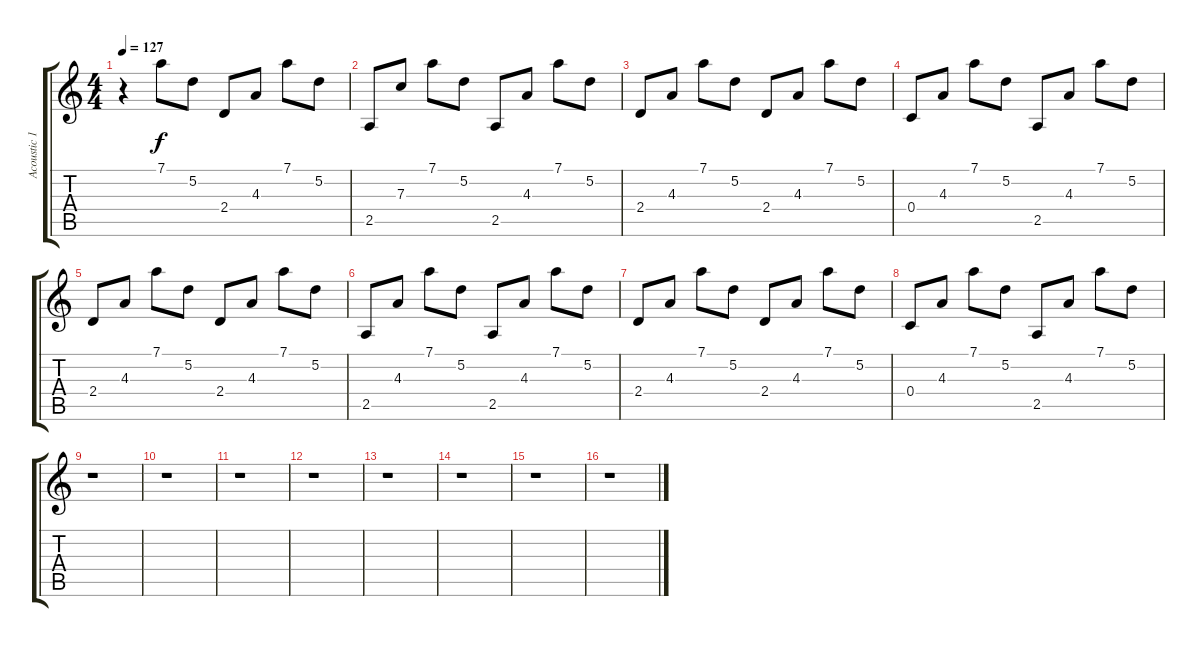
\track ("Acoustic 1" "Acoustic 1") {instrument acousticguitarsteel}
\staff {score tabs}
\tuning (D4 A3 F3 C3 G2 D2) {hide}
\ts (4 4)
\tempo 127
\clef g2
\ks c
r.4{dy f} 7.1.8 5.2.8 2.4.8 4.3.8 7.1.8 5.2.8 |
2.5.8 7.3.8 7.1.8 5.2.8 2.5.8 4.3.8 7.1.8 5.2.8 |
2.4.8 4.3.8 7.1.8 5.2.8 2.4.8 4.3.8 7.1.8 5.2.8 |
0.4.8 4.3.8 7.1.8 5.2.8 2.5.8 4.3.8 7.1.8 5.2.8 |
2.4.8 4.3.8 7.1.8 5.2.8 2.4.8 4.3.8 7.1.8 5.2.8 |
2.5.8 4.3.8 7.1.8 5.2.8 2.5.8 4.3.8 7.1.8 5.2.8 |
2.4.8 4.3.8 7.1.8 5.2.8 2.4.8 4.3.8 7.1.8 5.2.8 |
0.4.8 4.3.8 7.1.8 5.2.8 2.5.8 4.3.8 7.1.8 5.2.8 |
r.1 |
r.1 |
r.1 |
r.1 |
r.1 |
r.1 |
r.1 |
r.1
